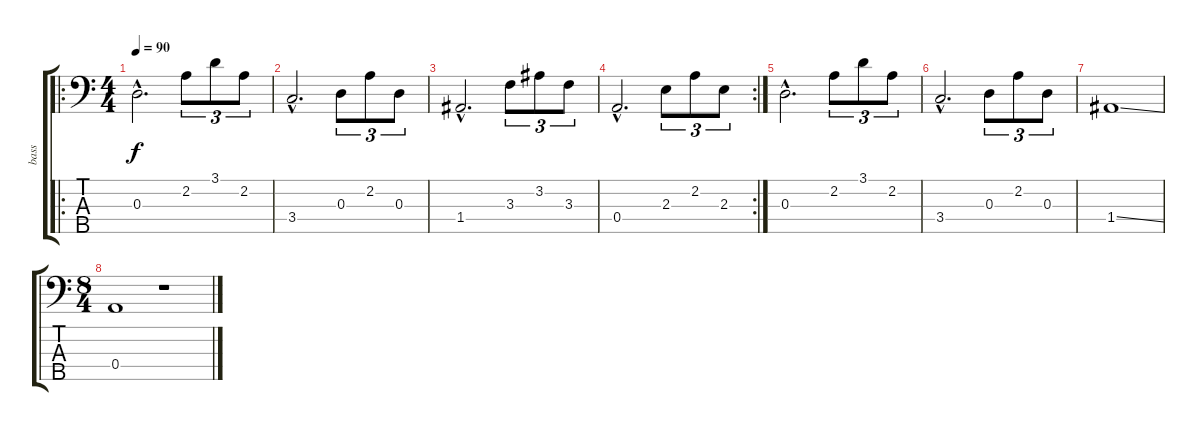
\track ("bass" "bass") {instrument electricbassfinger}
\staff {score tabs}
\tuning (B2 G2 D2 A1 E1) {hide}
\ro
\ts (4 4)
\tempo 90
\clef f4
\ks c
0.3{hac}.2{d dy f} 2.2.8{tu (3 2)} 3.1.8{tu (3 2)} 2.2.8{tu (3 2)} |
3.4{hac}.2{d} 0.3.8{tu (3 2)} 2.2.8{tu (3 2)} 0.3.8{tu (3 2)} |
1.4{hac}.2{d} 3.3.8{tu (3 2)} 3.2.8{tu (3 2)} 3.3.8{tu (3 2)} |
\rc 2
0.4{hac}.2{d} 2.3.8{tu (3 2)} 2.2.8{tu (3 2)} 2.3.8{tu (3 2)} |
0.3{hac}.2{d} 2.2.8{tu (3 2)} 3.1.8{tu (3 2)} 2.2.8{tu (3 2)} |
3.4{hac}.2{d} 0.3.8{tu (3 2)} 2.2.8{tu (3 2)} 0.3.8{tu (3 2)} |
1.4{ss}.1 |
\ts (8 4)
0.4.1 r.1
